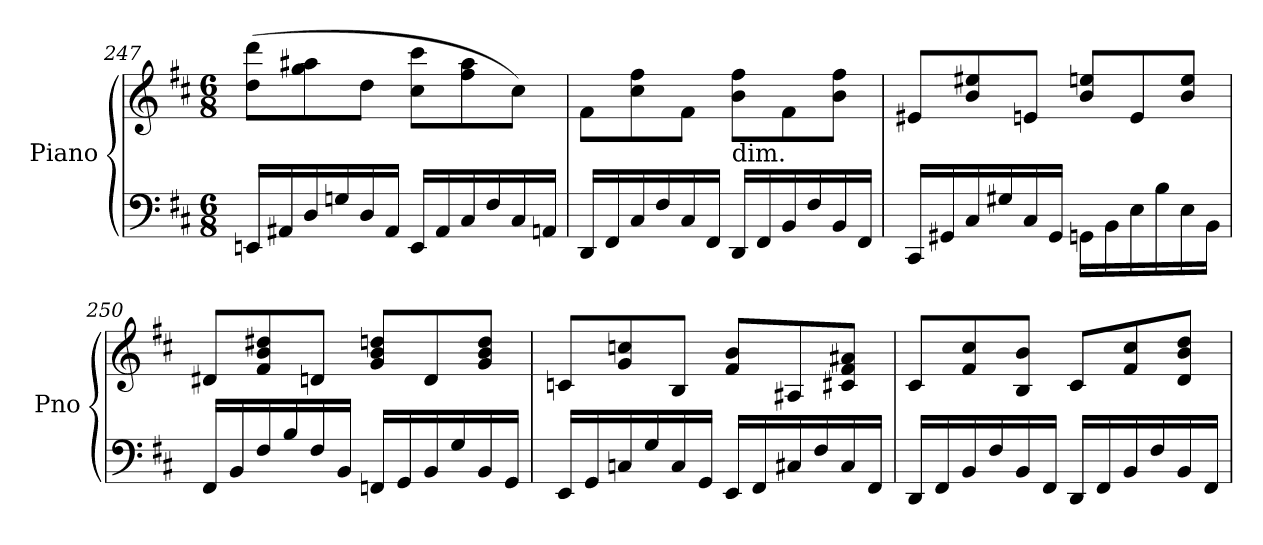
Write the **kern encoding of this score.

**kern	**kern
*part1	*part1
*staff2	*staff1
*I"Piano	*
*I'Pno	*
!!LO:LB:g=z
*clefF4	*clefG2
*k[f#c#]	*k[f#c#]
*D:	*D:
*M6/8	*M6/8
=247	=247
16EEn/LL	(8dd\ 8ddd\L
16AA#X/	.
16D/	8gg\ 8aa#X\
16Gn/	.
16D/	8dd\J
16AA#/JJ	.
16EE/LL	8cc#\ 8ccc#\L
16AA#/	.
16C#/	8ff#\ 8aa#\
16F#/	.
16C#/	8cc#\J)
16AAn/JJ	.
=248	=248
16DD/LL	8f#\L
16FF#/	.
16C#/	8cc#\ 8ff#\
16F#/	.
16C#/	8f#\J
16FF#/JJ	.
!	!LO:TX:b:t=dim.
16DD/LL	8b\ 8ff#\L
16FF#/	.
16BB/	8f#\
16F#/	.
16BB/	8b\ 8ff#\J
16FF#/JJ	.
=249	=249
16CC#/LL	8e#X/L
16GG#X/	.
16C#/	8b/ 8ee#X/
16G#X/	.
16C#/	8en/J
16GG#/JJ	.
16GGn\LL	8b/ 8een/L
16BB\	.
16E\	8e/
16B\	.
16E\	8b/ 8ee/J
16BB\JJ	.
!!LO:PB:g=z
=250	=250
16FF#/LL	8d#X/L
16BB/	.
16F#/	8f#/ 8b/ 8dd#X/
16B/	.
16F#/	8dn/J
16BB/JJ	.
16FFn/LL	8g/ 8b/ 8ddn/L
16GG/	.
16BB/	8d/
16G/	.
16BB/	8g/ 8b/ 8dd/J
16GG/JJ	.
=251	=251
16EE/LL	8cn/L
16GG/	.
16Cn/	8g/ 8ccn/
16G/	.
16C/	8B/J
16GG/JJ	.
16EE/LL	8f#/ 8b/L
16FF#/	.
16C#X/	8A#X/
16F#/	.
16C#/	8c#X/ 8f#/ 8a#X/J
16FF#/JJ	.
!!LO:PB:g=z
=252	=252
16DD/LL	8c#/L
16FF#/	.
16BB/	8f#/ 8cc#/
16F#/	.
16BB/	8B/ 8b/J
16FF#/JJ	.
16DD/LL	8c#/L
16FF#/	.
16BB/	8f#/ 8cc#/
16F#/	.
16BB/	8d/ 8b/ 8dd/J
16FF#/JJ	.
=	=
*-	*-
